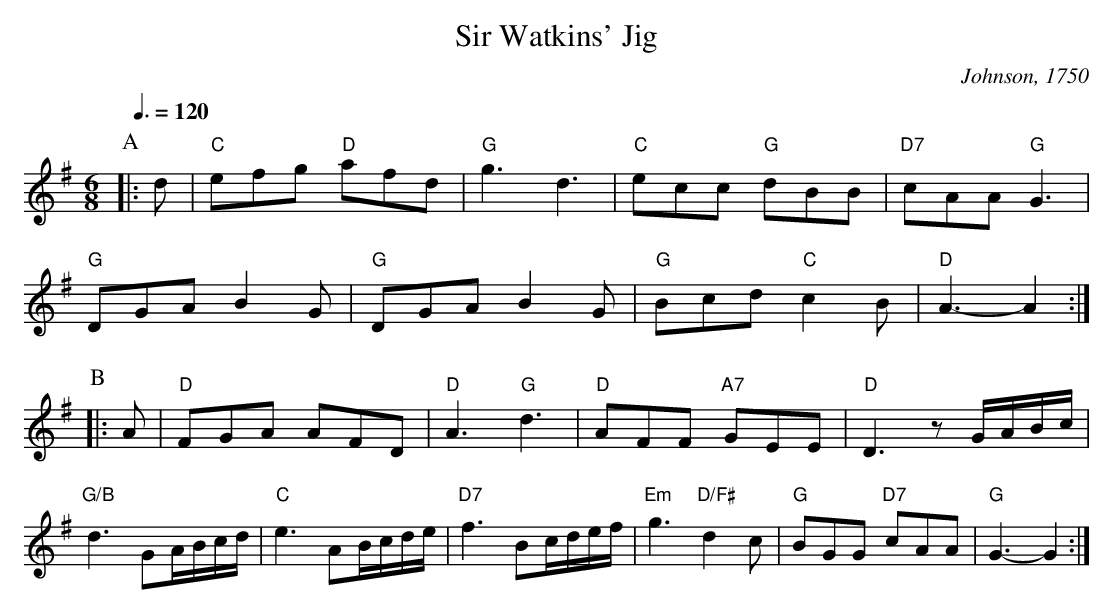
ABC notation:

X:1
T:Sir Watkins' Jig
M:6/8
L:1/8
Q:3/8=120
C:Johnson, 1750
K:G
P:A
|: d | "C"efg "D"afd | "G"g3 d3 | "C"ecc "G"dBB | "D7"cAA "G"G3 |
"G"DGA B2G | "G"DGA B2G | "G"Bcd "C"c2B | "D"A3-A2 :|
P:B
|: A | "D"FGA AFD | "D"A3 "G"d3 | "D"AFF "A7"GEE | "D"D3 zG/A/B/c/ |
"G/B"d3 GA/B/c/d/ | "C"e3 AB/c/d/e/ | "D7"f3 Bc/d/e/f/ | "Em"g3 "D/F#"d2c | "G"BGG "D7"cAA | "G"G3- G2 :|
